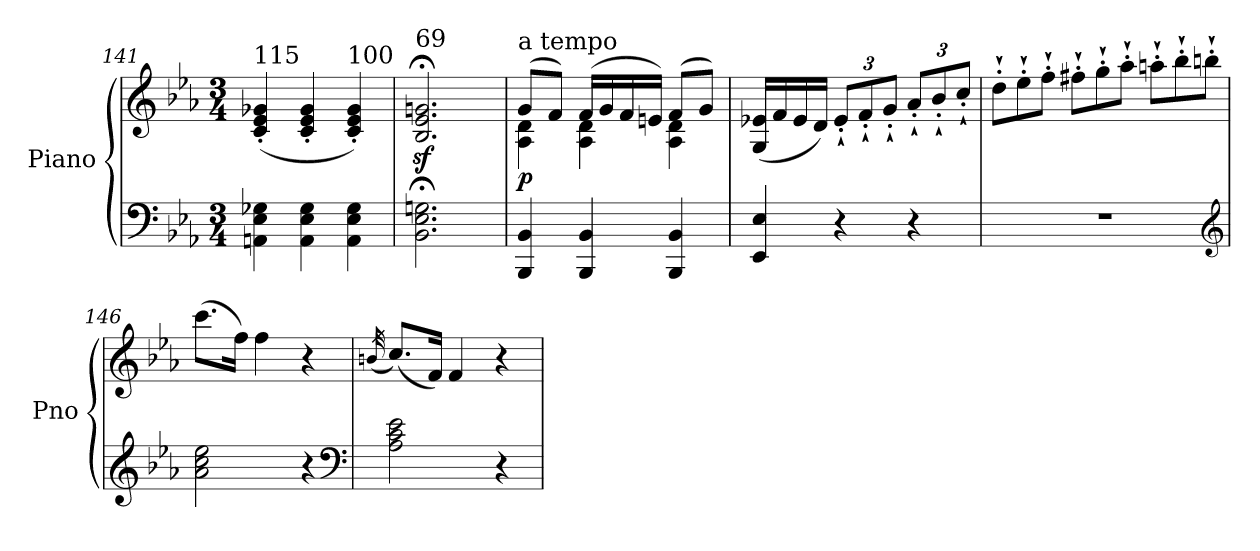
**kern	**kern	**dynam
*part1	*part1	*part1
*staff2	*staff1	*staff1/2
*I"Piano	*	*
*I'Pno	*	*
*clefF4	*clefG2	*
*k[b-e-a-]	*k[b-e-a-]	*
*E-:	*E-:	*
*M3/4	*M3/4	*
=141	=141	=141
!	!LO:TX:a:t=115	!
4AAn\ 4E-\ 4G-X\	(4c/' 4e-/' 4g-X/'	.
4AA\ 4E-\ 4G-\	4c/' 4e-/' 4g-/'	.
!	!LO:TX:a:t=100	!
4AA\ 4E-\ 4G-\	4c/' 4e-/' 4g-/')	.
=142	=142	=142
!	!LO:TX:a:t=69	!
2.BB-\; 2.E-\; 2.Gn\;	2.B-/z<;< 2.e-/z<;< 2.gn/z<;<	.
=143	=143	=143
*	*^	*
!	!LO:TX:a:t=a tempo	!	!
!	!	!	!LO:DY:b
4BBB-/ 4BB-/	(8g/L	4A-\ 4d\	p
.	8f/J)	.	.
4BBB-/ 4BB-/	(16f/LL	4A-\ 4d\	.
.	16g/	.	.
.	16f/	.	.
.	16en/JJ)	.	.
4BBB-/ 4BB-/	(8f/L	4A-\ 4d\	.
.	8g/J)	.	.
*	*v	*v	*
=144	=144	=144
4EE-/ 4E-/	(16G/ 16e-X/LL	.
.	16f/	.
.	16e-/	.
.	16d/JJ)	.
*	*Xbrackettup	*
4r	12e-`'/L	.
.	12f`'/	.
.	12g`'/J	.
4r	12a-`'/L	.
.	12b-`'/	.
.	12cc`'/J	.
!!LO:LB:g=z
=145	=145	=145
*	*Xtuplet	*
2.r	12dd`'\L	.
.	12ee-`'\	.
.	12ff`'\J	.
.	12ff#X`'\L	.
.	12gg`'\	.
.	12aa-`'\J	.
.	12aan`'\L	.
.	12bb-`'\	.
.	12bbn`'\J	.
*clefG2	*	*
=146	=146	=146
2a-\ 2cc\ 2ee-\	(8.ccc\L	.
.	16ff\Jk)	.
.	4ff\	.
4r	4r	.
*clefF4	*	*
=147	=147	=147
.	(32qbn/	.
2A-\ 2c\ 2e-\	(8.cc/L)	.
.	16f/Jk)	.
.	4f/	.
4r	4r	.
=	=	=
*-	*-	*-
